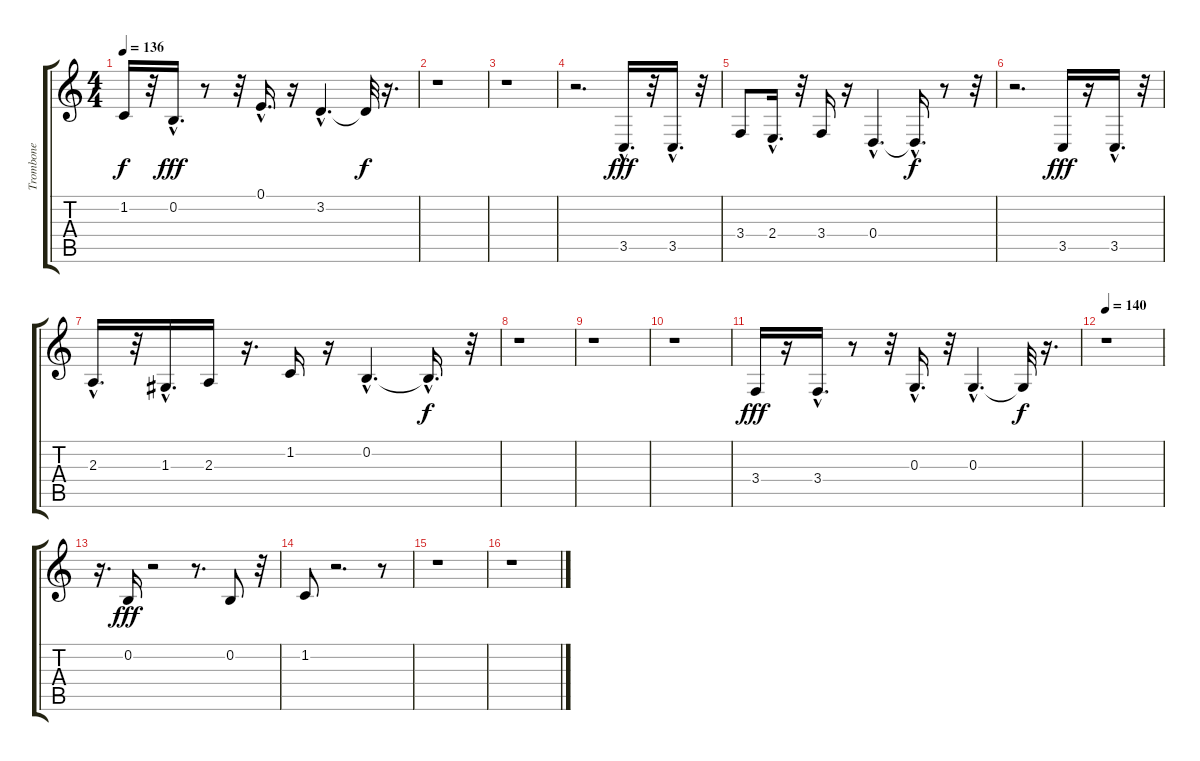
\track ("Trombone" "Trombone") {instrument trombone}
\staff {score tabs}
\tuning (E4 B3 G3 D3 A2 E2) {hide}
\ts (4 4)
\tempo 136
\clef g2
\ks c
1.2{t}.16{dy f} r.32 0.2{hac}.16{d dy fff} r.8 r.32 0.1{hac}.16{d} r.16 3.2{hac}.4{d} 3.2{t}.32{dy f} r.16{d} |
r.1 |
r.1 |
r.2{d} 3.5{hac}.16{d dy fff} r.32 3.5{hac}.16{d} r.32 |
3.4.8 2.4{hac}.16{d} r.32 3.4.16 r.16 0.4{hac}.4{d} 0.4{hac t}.16{d dy f} r.8 r.32 |
r.2{d} 3.5.16{dy fff} r.16 3.5{hac}.16{d} r.32 |
2.3{hac}.16{d} r.32 1.3{hac}.16{d} 2.3.16 r.16{d} 1.2.16 r.16 0.2{hac}.4{d} 0.2{hac t}.16{d dy f} r.32 |
r.1 |
r.1 |
r.1 |
3.4.16{dy fff} r.16 3.4{hac}.16{d} r.8 r.32 0.3{hac}.16{d} r.32 0.3{hac}.4{d} 0.3{t}.32{dy f} r.16{d} |
\tempo 140
r.1 |
r.16{d} 0.2.16{dy fff} r.2 r.8{d} 0.2.8 r.32 |
1.2.8 r.2{d} r.8 |
r.1 |
r.1
